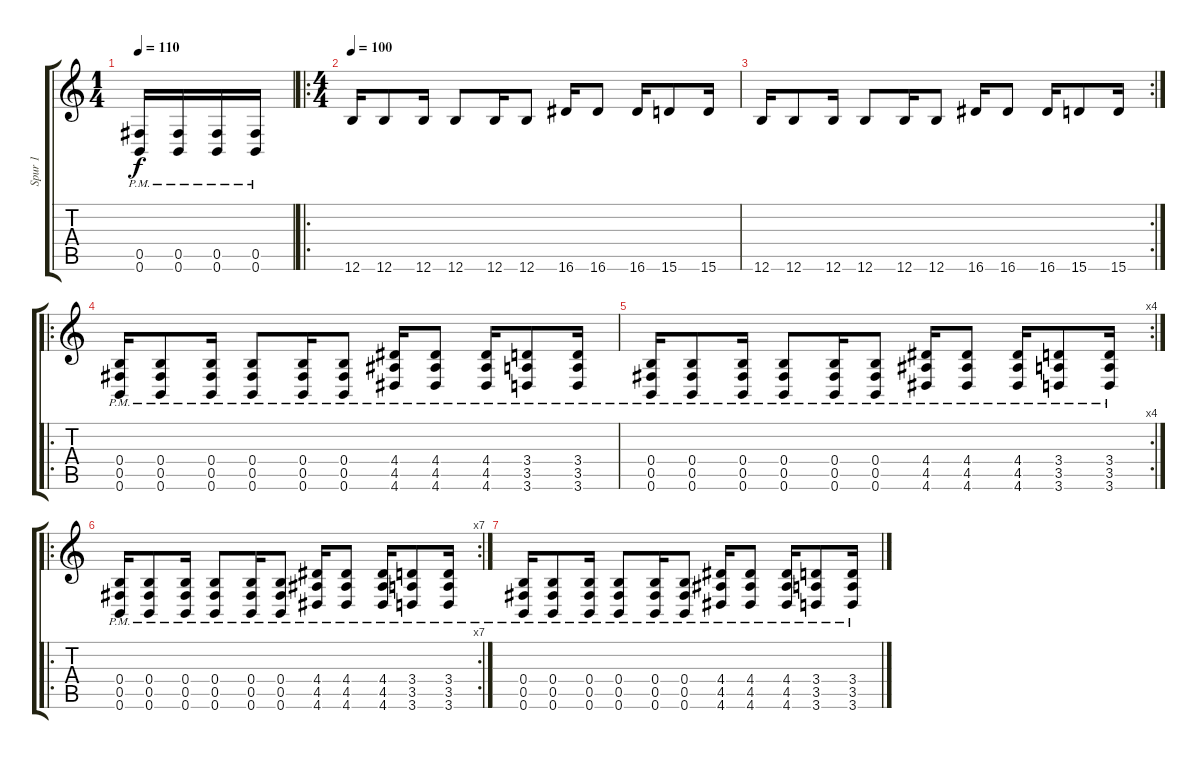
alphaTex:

\track ("Spur 1" "Spur 1") {instrument distortionguitar}
\staff {score tabs}
\tuning (Db4 Ab3 E3 B2 Gb2 B1) {hide}
\ts (1 4)
\tempo 110
\clef g2
\ks c
(0.5{pm} 0.6).16{dy f} (0.5{pm} 0.6).16 (0.5{pm} 0.6).16 (0.5{pm} 0.6).16 |
\ro
\ts (4 4)
\tempo 100
12.6.16 12.6.8 12.6.16 12.6.8 12.6.16 12.6.8 16.6.16 16.6.8 16.6.16 15.6.8 15.6.16 |
\rc 2
12.6.16 12.6.8 12.6.16 12.6.8 12.6.16 12.6.8 16.6.16 16.6.8 16.6.16 15.6.8 15.6.16 |
\ro
(0.4 0.5{pm} 0.6).16 (0.4 0.5{pm} 0.6).8 (0.4 0.5{pm} 0.6).16 (0.4 0.5{pm} 0.6).8 (0.4 0.5{pm} 0.6).16 (0.4 0.5{pm} 0.6).8 (4.4 4.5{pm} 4.6).16 (4.4 4.5{pm} 4.6).8 (4.4 4.5{pm} 4.6).16 (3.4 3.5{pm} 3.6).8 (3.4 3.5{pm} 3.6).16 |
\rc 4
(0.4 0.5{pm} 0.6).16 (0.4 0.5{pm} 0.6).8 (0.4 0.5{pm} 0.6).16 (0.4 0.5{pm} 0.6).8 (0.4 0.5{pm} 0.6).16 (0.4 0.5{pm} 0.6).8 (4.4 4.5{pm} 4.6).16 (4.4 4.5{pm} 4.6).8 (4.4 4.5{pm} 4.6).16 (3.4 3.5{pm} 3.6).8 (3.4 3.5{pm} 3.6).16 |
\ro
\rc 7
(0.4 0.5{pm} 0.6).16 (0.4 0.5{pm} 0.6).8 (0.4 0.5{pm} 0.6).16 (0.4 0.5{pm} 0.6).8 (0.4 0.5{pm} 0.6).16 (0.4 0.5{pm} 0.6).8 (4.4 4.5{pm} 4.6).16 (4.4 4.5{pm} 4.6).8 (4.4 4.5{pm} 4.6).16 (3.4 3.5{pm} 3.6).8 (3.4 3.5{pm} 3.6).16 |
(0.4 0.5{pm} 0.6).16 (0.4 0.5{pm} 0.6).8 (0.4 0.5{pm} 0.6).16 (0.4 0.5{pm} 0.6).8 (0.4 0.5{pm} 0.6).16 (0.4 0.5{pm} 0.6).8 (4.4 4.5{pm} 4.6).16 (4.4 4.5{pm} 4.6).8 (4.4 4.5{pm} 4.6).16 (3.4 3.5{pm} 3.6).8 (3.4 3.5{pm} 3.6).16
